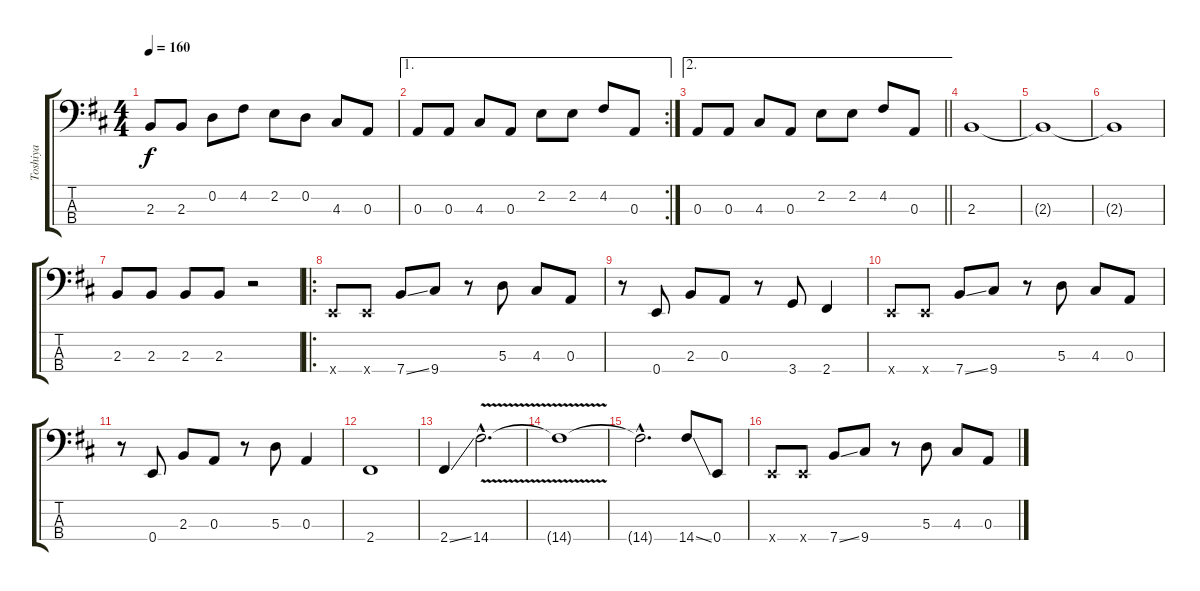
\track ("Toshiya" "Toshiya") {instrument electricbasspick}
\staff {score tabs}
\tuning (G2 D2 A1 E1) {hide}
\ts (4 4)
\tempo 160
\clef f4
\ks d
2.3.8{dy f} 2.3.8 0.2.8 4.2.8 2.2.8 0.2.8 4.3.8 0.3.8 |
\ae 1
\rc 2
0.3.8 0.3.8 4.3.8 0.3.8 2.2.8 2.2.8 4.2.8 0.3.8 |
\ae 2
\barLineRight lightlight
0.3.8 0.3.8 4.3.8 0.3.8 2.2.8 2.2.8 4.2.8 0.3.8 |
2.3.1 |
2.3{t}.1 |
2.3{t}.1 |
2.3.8 2.3.8 2.3.8 2.3.8 r.2 |
\ro
0.4{x}.8 0.4{x}.8 7.4{ss}.8 9.4.8 r.8 5.3.8 4.3.8 0.3.8 |
r.8 0.4.8 2.3.8 0.3.8 r.8 3.4.8 2.4.4 |
0.4{x}.8 0.4{x}.8 7.4{ss}.8 9.4.8 r.8 5.3.8 4.3.8 0.3.8 |
r.8 0.4.8 2.3.8 0.3.8 r.8 5.3.8 0.3.4 |
2.4.1 |
2.4{ss}.4 14.4{v hac}.2{d} |
14.4{t}.1 |
14.4{hac t}.2{d} 14.4{ss}.8 0.4.8 |
0.4{x}.8 0.4{x}.8 7.4{ss}.8 9.4.8 r.8 5.3.8 4.3.8 0.3.8
